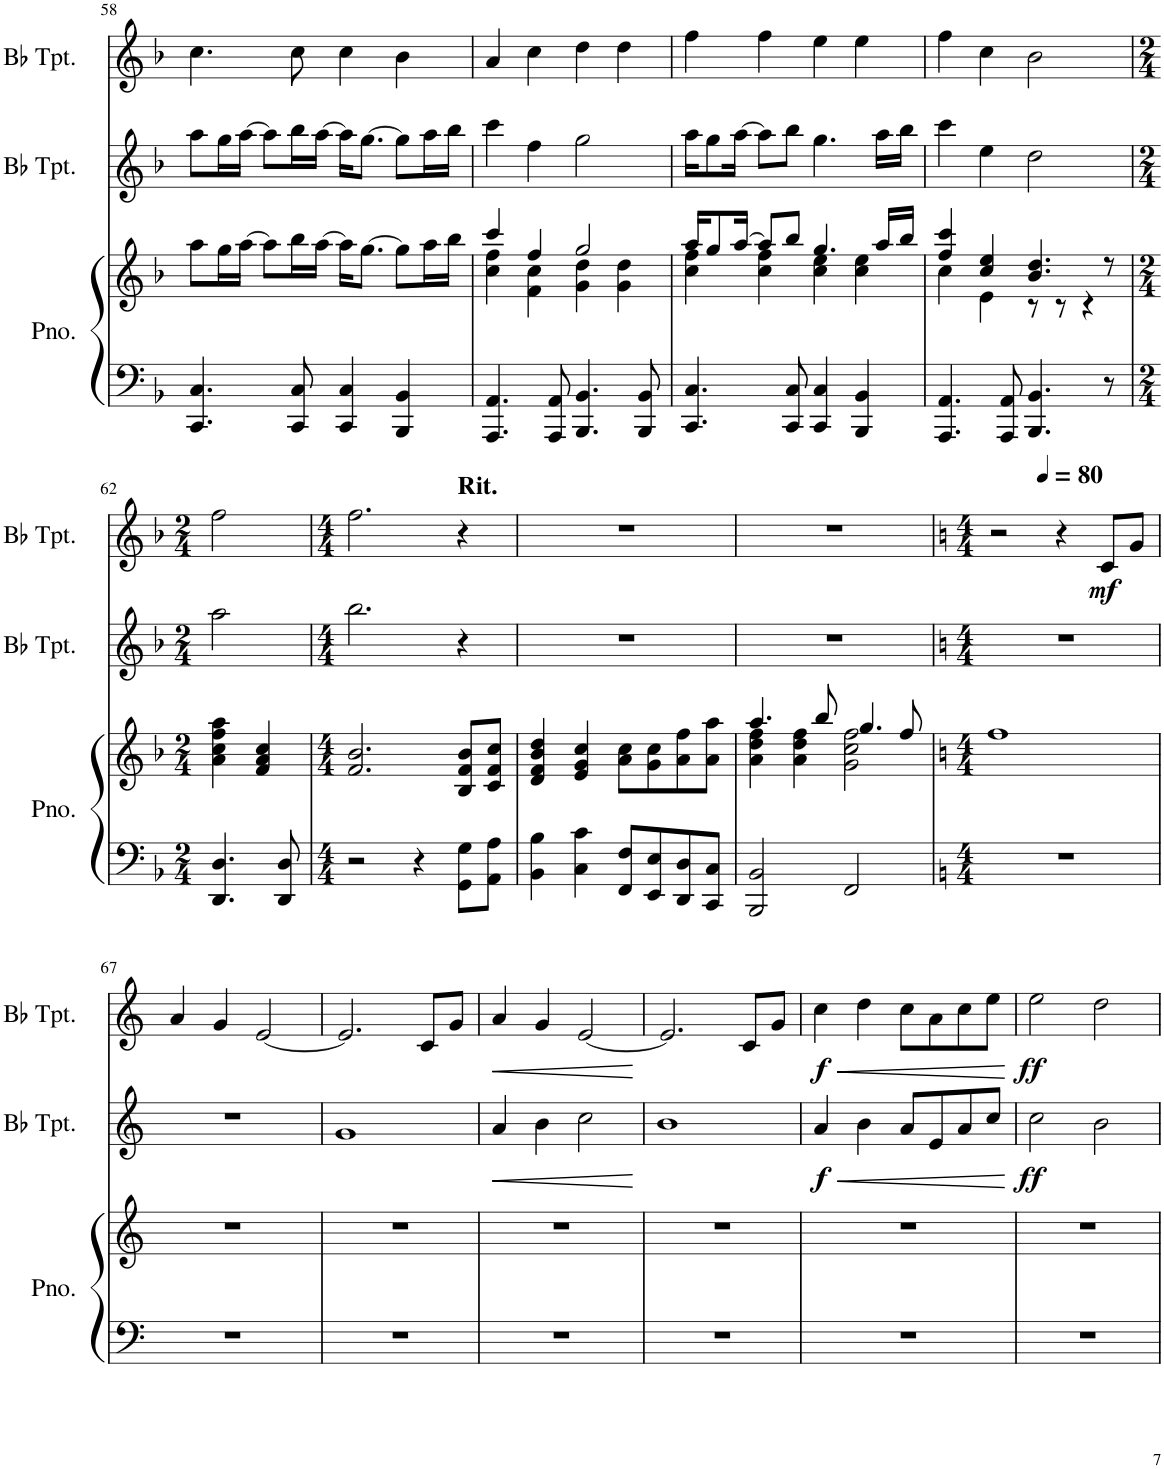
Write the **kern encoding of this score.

**kern	**kern	**kern	**dynam	**kern	**dynam
*part3	*part3	*part2	*part2	*part1	*part1
*staff4	*staff3	*staff2	*staff2	*staff1	*staff1
*I"Piano	*	*I"Bb Trumpet	*	*I"Bb Trumpet	*
*I'Pno.	*	*I'Bb Tpt.	*	*I'Bb Tpt.	*
!!LO:PB:g=z
*clefF4	*clefG2	*clefG2	*	*clefG2	*
*	*	*ITrd1c2	*	*ITrd1c2	*
*k[b-]	*k[b-]	*k[b-]	*	*k[b-]	*
*M4/4	*M4/4	*M4/4	*	*M4/4	*
=58	=58	=58	=58	=58	=58
4.CC/ 4.C/	8aa\L	8aa\L	.	4.cc\	.
.	16gg\L	16gg\L	.	.	.
.	[16aa\JJ	[16aa\JJ	.	.	.
.	8aa\L]	8aa\L]	.	.	.
8CC/ 8C/	16bb-\L	16bb-\L	.	8cc\	.
.	[16aa\JJ	[16aa\JJ	.	.	.
4CC/ 4C/	16aa\KL]	16aa\KL]	.	4cc\	.
.	[8.gg\J	[8.gg\J	.	.	.
4BBB-/ 4BB-/	8gg\L]	8gg\L]	.	4b-\	.
.	16aa\L	16aa\L	.	.	.
.	16bb-\JJ	16bb-\JJ	.	.	.
=59	=59	=59	=59	=59	=59
*	*^	*	*	*	*
4.AAA/ 4.AA/	4ccc/	4cc\ 4ff\	4ccc\	.	4a/	.
.	4ff/	4f\ 4cc\	4ff\	.	4cc\	.
8AAA/ 8AA/	.	.	.	.	.	.
4.BBB-/ 4.BB-/	2gg/	4g\ 4dd\	2gg\	.	4dd\	.
.	.	4g\ 4dd\	.	.	4dd\	.
8BBB-/ 8BB-/	.	.	.	.	.	.
=60	=60	=60	=60	=60	=60	=60
4.CC/ 4.C/	16aa/KL	4cc\ 4ff\	16aa\KL	.	4ff\	.
.	8gg/	.	8gg\	.	.	.
.	[16aa/Jk	.	[16aa\Jk	.	.	.
.	8aa/L]	4cc\ 4ff\	8aa\L]	.	4ff\	.
8CC/ 8C/	8bb-/J	.	8bb-\J	.	.	.
4CC/ 4C/	4.gg/	4cc\ 4ee\	4.gg\	.	4ee\	.
4BBB-/ 4BB-/	.	4cc\ 4ee\	.	.	4ee\	.
.	16aa/LL	.	16aa\LL	.	.	.
.	16bb-/JJ	.	16bb-\JJ	.	.	.
=61	=61	=61	=61	=61	=61	=61
4.AAA/ 4.AA/	4ff/ 4ccc/	4cc\	4ccc\	.	4ff\	.
.	4cc/ 4ee/	4e\	4ee\	.	4cc\	.
8AAA/ 8AA/	.	.	.	.	.	.
4.BBB-/ 4.BB-/	4.b-/ 4.dd/	8r	2dd\	.	2b-\	.
.	.	8r	.	.	.	.
.	.	4r	.	.	.	.
8r	8r	.	.	.	.	.
*	*v	*v	*	*	*	*
!!LO:LB:g=z
=62	=62	=62	=62	=62	=62
*M2/4	*M2/4	*M2/4	*	*M2/4	*
4.DD/ 4.D/	4a\ 4cc\ 4ff\ 4aa\	2aa\	.	2ff\	.
.	4f/ 4a/ 4cc/	.	.	.	.
8DD/ 8D/	.	.	.	.	.
=63	=63	=63	=63	=63	=63
*M4/4	*M4/4	*M4/4	*	*M4/4	*
2r	2.f/ 2.b-/	2.bb-\	.	2.ff\	.
4r	.	.	.	.	.
!	!	!	!	!LO:TX:a:B:t=Rit.	!
8GG\ 8G\L	8B-/ 8f/ 8b-/L	4r	.	4r	.
8AA\ 8A\J	8c/ 8f/ 8cc/J	.	.	.	.
=64	=64	=64	=64	=64	=64
4BB-\ 4B-\	4d/ 4f/ 4b-/ 4dd/	1r	.	1r	.
4C\ 4c\	4e/ 4g/ 4cc/	.	.	.	.
8FF/ 8F/L	8a\ 8cc\L	.	.	.	.
8EE/ 8E/	8g\ 8cc\	.	.	.	.
8DD/ 8D/	8a\ 8ff\	.	.	.	.
8CC/ 8C/J	8a\ 8aa\J	.	.	.	.
=65	=65	=65	=65	=65	=65
*	*^	*	*	*	*
2BBB-/ 2BB-/	4.aa/	4a\ 4dd\ 4ff\	1r	.	1r	.
.	.	4a\ 4dd\ 4ff\	.	.	.	.
.	8bb-/	.	.	.	.	.
2FF/	4.gg/	2g\ 2cc\ 2ff\	.	.	.	.
.	8ff/	.	.	.	.	.
*	*v	*v	*	*	*	*
=66	=66	=66	=66	=66	=66
*k[]	*k[]	*k[]	*	*k[]	*
*M4/4	*M4/4	*M4/4	*	*M4/4	*
1r	1ff	1r	.	2r	.
.	.	.	.	4r	.
*	*	*	*	*MM80	*
!	!	!	!	!	!LO:DY:b
.	.	.	.	8c/L	mf
.	.	.	.	8g/J	.
!!LO:LB:g=z
=67	=67	=67	=67	=67	=67
1r	1r	1r	.	4a/	.
.	.	.	.	4g/	.
.	.	.	.	[2e/	.
=68	=68	=68	=68	=68	=68
1r	1r	1g	.	2.e/]	.
.	.	.	.	8c/L	.
.	.	.	.	8g/J	.
=69	=69	=69	=69	=69	=69
!	!	!	!LO:HP:b	!	!LO:HP:b
1r	1r	4a/	<	4a/	<
.	.	4b\	.	4g/	.
.	.	2cc\	.	[2e/	.
.	.	.	[	.	[
=70	=70	=70	=70	=70	=70
1r	1r	1b	.	2.e/]	.
.	.	.	.	8c/L	.
.	.	.	.	8g/J	.
=71	=71	=71	=71	=71	=71
!	!	!	!LO:HP:b	!	!LO:HP:b
!	!	!	!LO:DY:n=1:b	!	!LO:DY:n=1:b
1r	1r	4a/	< f	4cc\	< f
.	.	4b\	.	4dd\	.
.	.	8a/L	.	8cc\L	.
.	.	8e/	.	8a\	.
.	.	8a/	.	8cc\	.
.	.	8cc/J	.	8ee\J	.
.	.	.	[	.	[
=72	=72	=72	=72	=72	=72
!	!	!	!LO:DY:b	!	!LO:DY:b
1r	1r	2cc\	ff	2ee\	ff
.	.	2b\	.	2dd\	.
=	=	=	=	=	=
*-	*-	*-	*-	*-	*-
